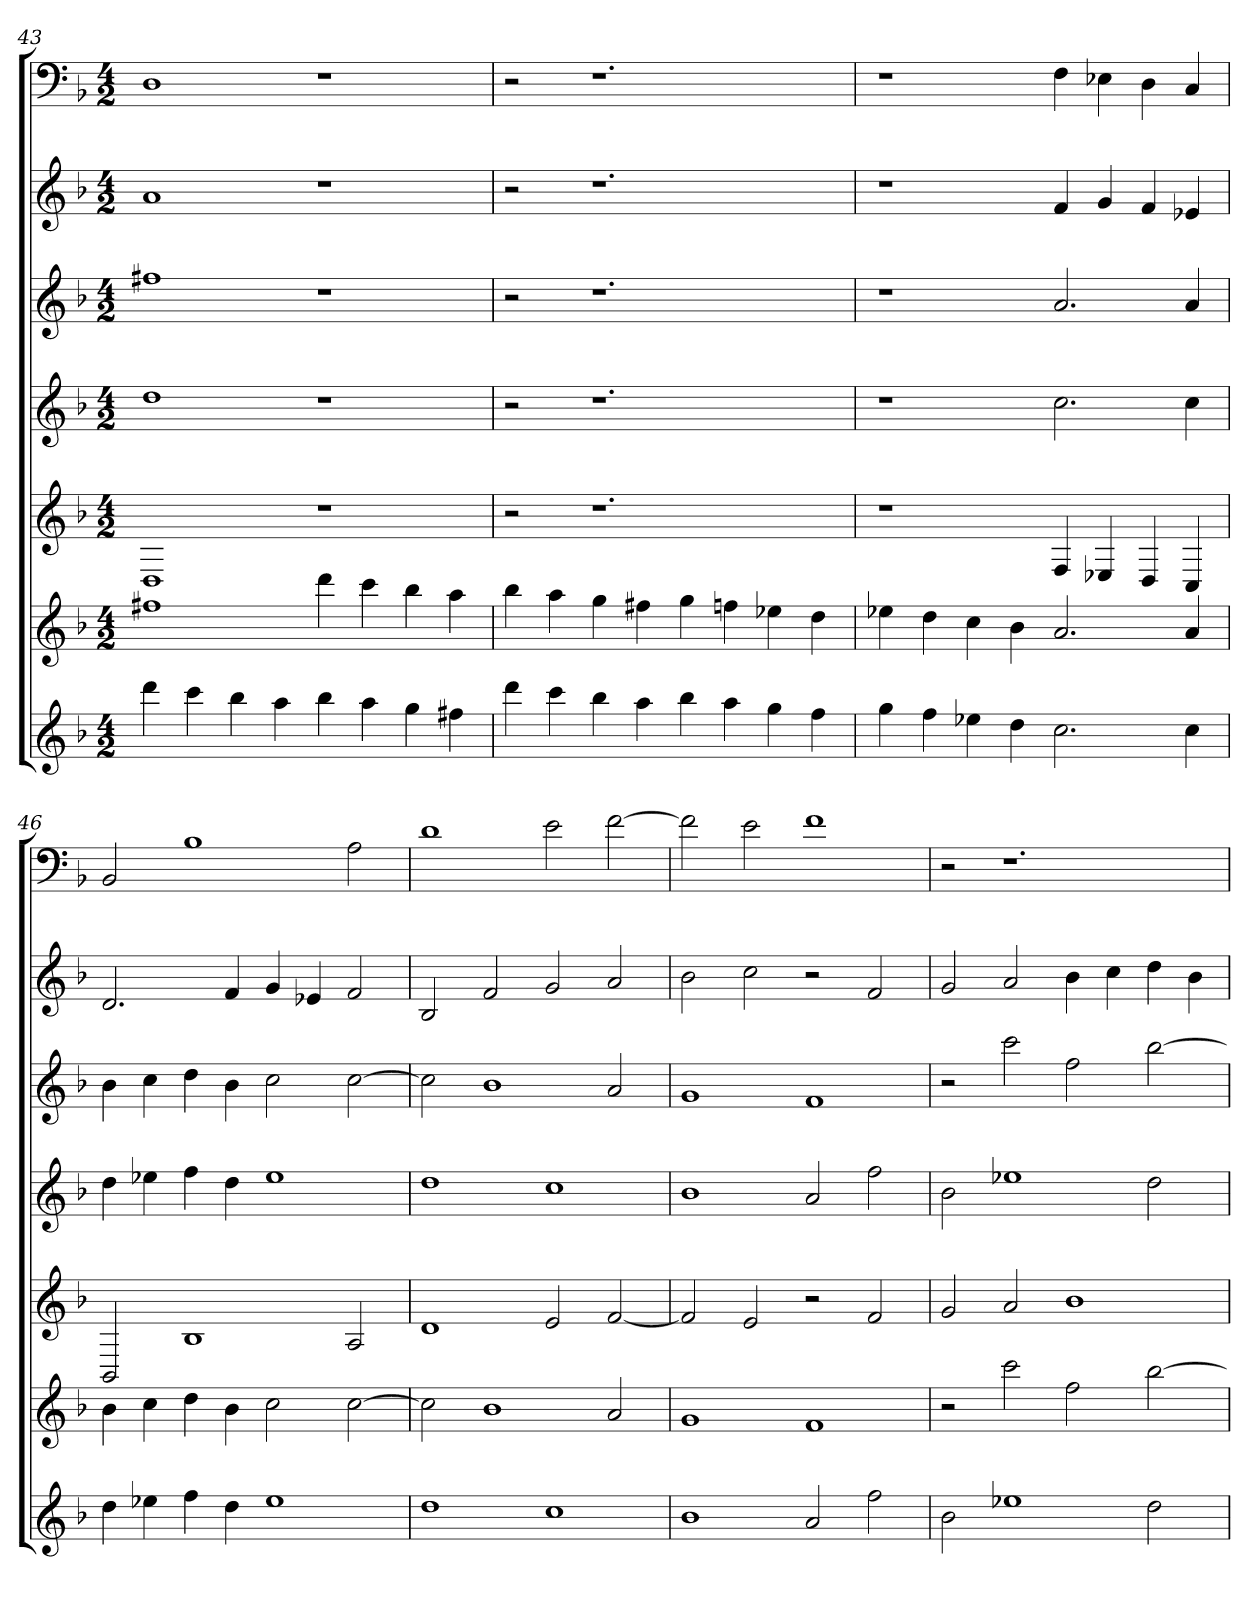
**kern	**kern	**kern	**kern	**kern	**kern	**kern
*part7	*part6	*part5	*part4	*part3	*part2	*part1
*staff7	*staff6	*staff5	*staff4	*staff3	*staff2	*staff1
*k[b-]	*k[b-]	*k[b-]	*k[b-]	*k[b-]	*k[b-]	*k[b-]
*F:	*F:	*F:	*F:	*F:	*F:	*F:
*M4/2	*M4/2	*M4/2	*M4/2	*M4/2	*M4/2	*M4/2
=43	=43	=43	=43	=43	=43	=43
4ddd	1ff#X	1D	1dd	1ff#X	1a	1D
4ccc	.	.	.	.	.	.
4bb-	.	.	.	.	.	.
4aa	.	.	.	.	.	.
4bb-	4ddd	1r	1r	1r	1r	1r
4aa	4ccc	.	.	.	.	.
4gg	4bb-	.	.	.	.	.
4ff#X	4aa	.	.	.	.	.
=44	=44	=44	=44	=44	=44	=44
4ddd	4bb-	2r	2r	2r	2r	2r
4ccc	4aa	.	.	.	.	.
4bb-	4gg	1.r	1.r	1.r	1.r	1.r
4aa	4ff#X	.	.	.	.	.
4bb-	4gg	.	.	.	.	.
4aa	4ffn	.	.	.	.	.
4gg	4ee-X	.	.	.	.	.
4ff	4dd	.	.	.	.	.
=45	=45	=45	=45	=45	=45	=45
4gg	4ee-X	1r	1r	1r	1r	1r
4ff	4dd	.	.	.	.	.
4ee-X	4cc	.	.	.	.	.
4dd	4b-	.	.	.	.	.
2.cc	2.a	4F	2.cc	2.a	4f	4F
.	.	4E-X	.	.	4g	4E-X
.	.	4D	.	.	4f	4D
4cc	4a	4C	4cc	4a	4e-X	4C
=46	=46	=46	=46	=46	=46	=46
4dd	4b-	2BB-	4dd	4b-	2.d	2BB-
4ee-X	4cc	.	4ee-X	4cc	.	.
4ff	4dd	1B-	4ff	4dd	.	1B-
4dd	4b-	.	4dd	4b-	4f	.
1ee-	2cc	.	1ee-	2cc	4g	.
.	.	.	.	.	4e-X	.
.	[2cc	2A	.	[2cc	2f	2A
=47	=47	=47	=47	=47	=47	=47
1dd	2cc]	1d	1dd	2cc]	2B-	1d
.	1b-	.	.	1b-	2f	.
1cc	.	2e	1cc	.	2g	2e
.	2a	[2f	.	2a	2a	[2f
=48	=48	=48	=48	=48	=48	=48
1b-	1g	2f]	1b-	1g	2b-	2f]
.	.	2e	.	.	2cc	2e
2a	1f	2r	2a	1f	2r	1f
2ff	.	2f	2ff	.	2f	.
=49	=49	=49	=49	=49	=49	=49
2b-	2r	2g	2b-	2r	2g	2r
1ee-X	2ccc	2a	1ee-X	2ccc	2a	1.r
.	2ff	1b-	.	2ff	4b-	.
.	.	.	.	.	4cc	.
2dd	[2bb-	.	2dd	[2bb-	4dd	.
.	.	.	.	.	4b-	.
=	=	=	=	=	=	=
*-	*-	*-	*-	*-	*-	*-
